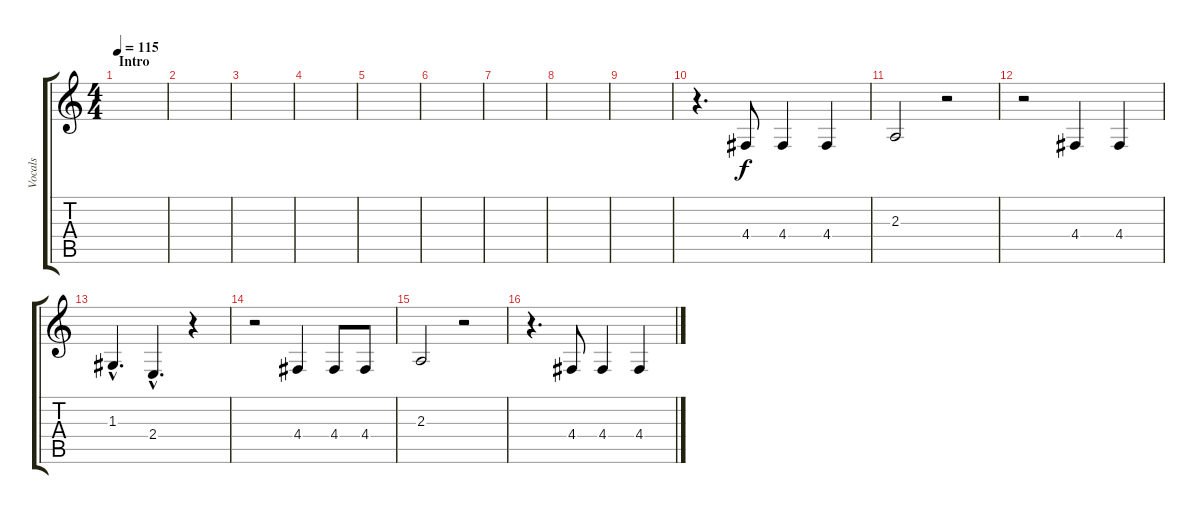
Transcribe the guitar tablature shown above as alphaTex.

\track ("Vocals" "Vocals") {instrument harpsichord}
\staff {score tabs}
\tuning (E4 B3 G3 D3 A2 E2) {hide}
\ts (4 4)
\section ("" "Intro")
\tempo 115
\clef g2
\ks c
|
|
|
|
|
|
|
|
|
r.4{d} 4.4.8 4.4.4 4.4.4 |
2.3.2 r.2 |
r.2 4.4.4 4.4.4 |
1.3{hac}.4{d} 2.4{hac}.4{d} r.4 |
r.2 4.4.4 4.4.8 4.4.8 |
2.3.2 r.2 |
r.4{d} 4.4.8 4.4.4 4.4.4
